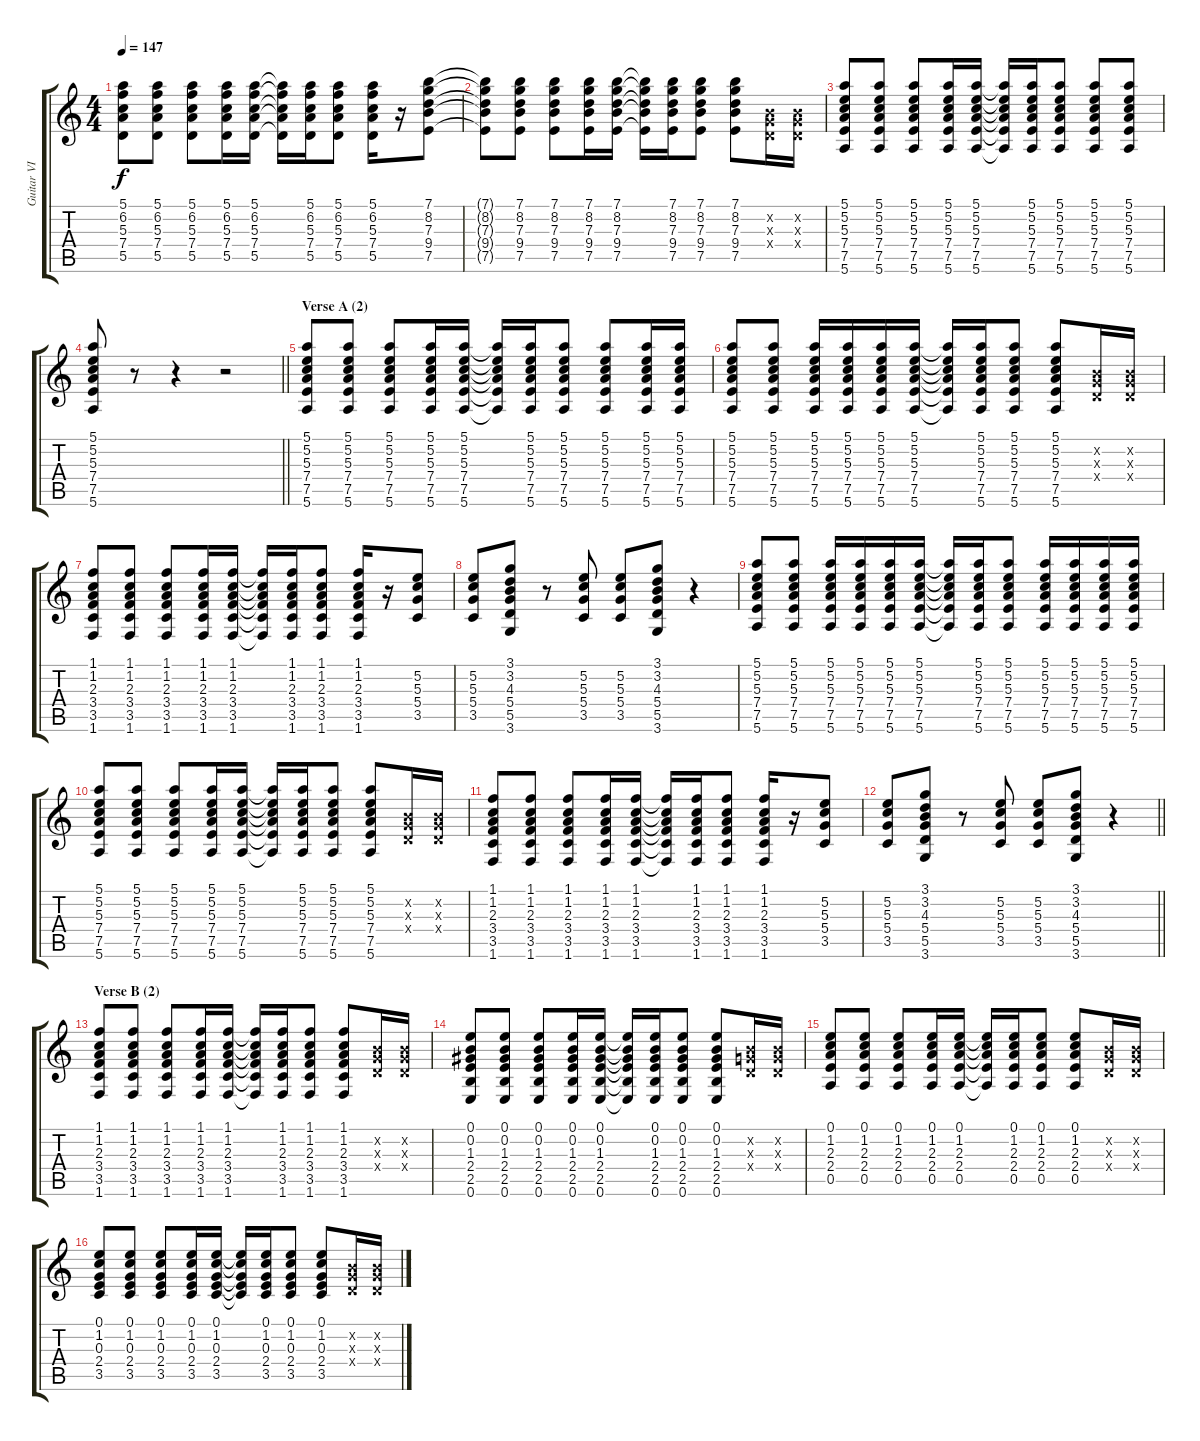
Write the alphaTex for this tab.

\track ("Guitar VI" "Guitar VI") {instrument acousticguitarsteel}
\staff {score tabs}
\tuning (E4 B3 G3 D3 A2 E2) {hide}
\ts (4 4)
\tempo 147
\clef g2
\ks aminor
(5.1 6.2 5.3 7.4 5.5).8{dy f} (5.1 6.2 5.3 7.4 5.5).8 (5.1 6.2 5.3 7.4 5.5).8 (5.1 6.2 5.3 7.4 5.5).16 (5.1 6.2 5.3 7.4 5.5).16 (5.1{t} 6.2{t} 5.3{t} 7.4{t} 5.5{t}).16 (5.1 6.2 5.3 7.4 5.5).16 (5.1 6.2 5.3 7.4 5.5).8 (5.1 6.2 5.3 7.4 5.5).16 r.16 (7.1 8.2 7.3 9.4 7.5).8 |
(7.1{t} 8.2{t} 7.3{t} 9.4{t} 7.5{t}).8 (7.1 8.2 7.3 9.4 7.5).8 (7.1 8.2 7.3 9.4 7.5).8 (7.1 8.2 7.3 9.4 7.5).16 (7.1 8.2 7.3 9.4 7.5).16 (7.1{t} 8.2{t} 7.3{t} 9.4{t} 7.5{t}).16 (7.1 8.2 7.3 9.4 7.5).16 (7.1 8.2 7.3 9.4 7.5).8 (7.1 8.2 7.3 9.4 7.5).8 (0.2{x} 0.3{x} 0.4{x}).16 (0.2{x} 0.3{x} 0.4{x}).16 |
(5.1 5.2 5.3 7.4 7.5 5.6).8 (5.1 5.2 5.3 7.4 7.5 5.6).8 (5.1 5.2 5.3 7.4 7.5 5.6).8 (5.1 5.2 5.3 7.4 7.5 5.6).16 (5.1 5.2 5.3 7.4 7.5 5.6).16 (5.1{t} 5.2{t} 5.3{t} 7.4{t} 7.5{t} 5.6{t}).16 (5.1 5.2 5.3 7.4 7.5 5.6).16 (5.1 5.2 5.3 7.4 7.5 5.6).8 (5.1 5.2 5.3 7.4 7.5 5.6).8 (5.1 5.2 5.3 7.4 7.5 5.6).8 |
\barLineRight lightlight
(5.1 5.2 5.3 7.4 7.5 5.6).8 r.8 r.4 r.2 |
\section ("" "Verse A (2)")
(5.1 5.2 5.3 7.4 7.5 5.6).8 (5.1 5.2 5.3 7.4 7.5 5.6).8 (5.1 5.2 5.3 7.4 7.5 5.6).8 (5.1 5.2 5.3 7.4 7.5 5.6).16 (5.1 5.2 5.3 7.4 7.5 5.6).16 (5.1{t} 5.2{t} 5.3{t} 7.4{t} 7.5{t} 5.6{t}).16 (5.1 5.2 5.3 7.4 7.5 5.6).16 (5.1 5.2 5.3 7.4 7.5 5.6).8 (5.1 5.2 5.3 7.4 7.5 5.6).8 (5.1 5.2 5.3 7.4 7.5 5.6).16 (5.1 5.2 5.3 7.4 7.5 5.6).16 |
(5.1 5.2 5.3 7.4 7.5 5.6).8 (5.1 5.2 5.3 7.4 7.5 5.6).8 (5.1 5.2 5.3 7.4 7.5 5.6).16 (5.1 5.2 5.3 7.4 7.5 5.6).16 (5.1 5.2 5.3 7.4 7.5 5.6).16 (5.1 5.2 5.3 7.4 7.5 5.6).16 (5.1{t} 5.2{t} 5.3{t} 7.4{t} 7.5{t} 5.6{t}).16 (5.1 5.2 5.3 7.4 7.5 5.6).16 (5.1 5.2 5.3 7.4 7.5 5.6).8 (5.1 5.2 5.3 7.4 7.5 5.6).8 (0.2{x} 0.3{x} 0.4{x}).16 (0.2{x} 0.3{x} 0.4{x}).16 |
(1.1 1.2 2.3 3.4 3.5 1.6).8 (1.1 1.2 2.3 3.4 3.5 1.6).8 (1.1 1.2 2.3 3.4 3.5 1.6).8 (1.1 1.2 2.3 3.4 3.5 1.6).16 (1.1 1.2 2.3 3.4 3.5 1.6).16 (1.1{t} 1.2{t} 2.3{t} 3.4{t} 3.5{t} 1.6{t}).16 (1.1 1.2 2.3 3.4 3.5 1.6).16 (1.1 1.2 2.3 3.4 3.5 1.6).8 (1.1 1.2 2.3 3.4 3.5 1.6).16 r.16 (5.2 5.3 5.4 3.5).8 |
(5.2 5.3 5.4 3.5).8 (3.1 3.2 4.3 5.4 5.5 3.6).8 r.8 (5.2 5.3 5.4 3.5).8 (5.2 5.3 5.4 3.5).8 (3.1 3.2 4.3 5.4 5.5 3.6).8 r.4 |
(5.1 5.2 5.3 7.4 7.5 5.6).8 (5.1 5.2 5.3 7.4 7.5 5.6).8 (5.1 5.2 5.3 7.4 7.5 5.6).16 (5.1 5.2 5.3 7.4 7.5 5.6).16 (5.1 5.2 5.3 7.4 7.5 5.6).16 (5.1 5.2 5.3 7.4 7.5 5.6).16 (5.1{t} 5.2{t} 5.3{t} 7.4{t} 7.5{t} 5.6{t}).16 (5.1 5.2 5.3 7.4 7.5 5.6).16 (5.1 5.2 5.3 7.4 7.5 5.6).8 (5.1 5.2 5.3 7.4 7.5 5.6).16 (5.1 5.2 5.3 7.4 7.5 5.6).16 (5.1 5.2 5.3 7.4 7.5 5.6).16 (5.1 5.2 5.3 7.4 7.5 5.6).16 |
(5.1 5.2 5.3 7.4 7.5 5.6).8 (5.1 5.2 5.3 7.4 7.5 5.6).8 (5.1 5.2 5.3 7.4 7.5 5.6).8 (5.1 5.2 5.3 7.4 7.5 5.6).16 (5.1 5.2 5.3 7.4 7.5 5.6).16 (5.1{t} 5.2{t} 5.3{t} 7.4{t} 7.5{t} 5.6{t}).16 (5.1 5.2 5.3 7.4 7.5 5.6).16 (5.1 5.2 5.3 7.4 7.5 5.6).8 (5.1 5.2 5.3 7.4 7.5 5.6).8 (0.2{x} 0.3{x} 0.4{x}).16 (0.2{x} 0.3{x} 0.4{x}).16 |
(1.1 1.2 2.3 3.4 3.5 1.6).8 (1.1 1.2 2.3 3.4 3.5 1.6).8 (1.1 1.2 2.3 3.4 3.5 1.6).8 (1.1 1.2 2.3 3.4 3.5 1.6).16 (1.1 1.2 2.3 3.4 3.5 1.6).16 (1.1{t} 1.2{t} 2.3{t} 3.4{t} 3.5{t} 1.6{t}).16 (1.1 1.2 2.3 3.4 3.5 1.6).16 (1.1 1.2 2.3 3.4 3.5 1.6).8 (1.1 1.2 2.3 3.4 3.5 1.6).16 r.16 (5.2 5.3 5.4 3.5).8 |
\barLineRight lightlight
(5.2 5.3 5.4 3.5).8 (3.1 3.2 4.3 5.4 5.5 3.6).8 r.8 (5.2 5.3 5.4 3.5).8 (5.2 5.3 5.4 3.5).8 (3.1 3.2 4.3 5.4 5.5 3.6).8 r.4 |
\section ("" "Verse B (2)")
(1.1 1.2 2.3 3.4 3.5 1.6).8 (1.1 1.2 2.3 3.4 3.5 1.6).8 (1.1 1.2 2.3 3.4 3.5 1.6).8 (1.1 1.2 2.3 3.4 3.5 1.6).16 (1.1 1.2 2.3 3.4 3.5 1.6).16 (1.1{t} 1.2{t} 2.3{t} 3.4{t} 3.5{t} 1.6{t}).16 (1.1 1.2 2.3 3.4 3.5 1.6).16 (1.1 1.2 2.3 3.4 3.5 1.6).8 (1.1 1.2 2.3 3.4 3.5 1.6).8 (0.2{x} 0.3{x} 0.4{x}).16 (0.2{x} 0.3{x} 0.4{x}).16 |
(0.1 0.2 1.3 2.4 2.5 0.6).8 (0.1 0.2 1.3 2.4 2.5 0.6).8 (0.1 0.2 1.3 2.4 2.5 0.6).8 (0.1 0.2 1.3 2.4 2.5 0.6).16 (0.1 0.2 1.3 2.4 2.5 0.6).16 (0.1{t} 0.2{t} 1.3{t} 2.4{t} 2.5{t} 0.6{t}).16 (0.1 0.2 1.3 2.4 2.5 0.6).16 (0.1 0.2 1.3 2.4 2.5 0.6).8 (0.1 0.2 1.3 2.4 2.5 0.6).8 (0.2{x} 0.3{x} 0.4{x}).16 (0.2{x} 0.3{x} 0.4{x}).16 |
(0.1 1.2 2.3 2.4 0.5).8 (0.1 1.2 2.3 2.4 0.5).8 (0.1 1.2 2.3 2.4 0.5).8 (0.1 1.2 2.3 2.4 0.5).16 (0.1 1.2 2.3 2.4 0.5).16 (0.1{t} 1.2{t} 2.3{t} 2.4{t} 0.5{t}).16 (0.1 1.2 2.3 2.4 0.5).16 (0.1 1.2 2.3 2.4 0.5).8 (0.1 1.2 2.3 2.4 0.5).8 (0.2{x} 0.3{x} 0.4{x}).16 (0.2{x} 0.3{x} 0.4{x}).16 |
(0.1 1.2 0.3 2.4 3.5).8 (0.1 1.2 0.3 2.4 3.5).8 (0.1 1.2 0.3 2.4 3.5).8 (0.1 1.2 0.3 2.4 3.5).16 (0.1 1.2 0.3 2.4 3.5).16 (0.1{t} 1.2{t} 0.3{t} 2.4{t} 3.5{t}).16 (0.1 1.2 0.3 2.4 3.5).16 (0.1 1.2 0.3 2.4 3.5).8 (0.1 1.2 0.3 2.4 3.5).8 (0.2{x} 0.3{x} 0.4{x}).16 (0.2{x} 0.3{x} 0.4{x}).16
